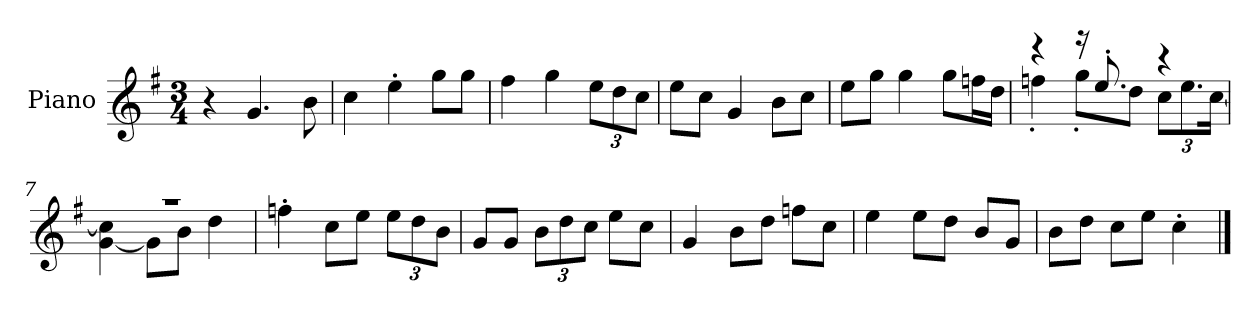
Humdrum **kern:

**kern
*part1
*staff1
*I"Piano
*I'P-no
*clefG2
*k[f#]
*M3/4
*MM177
=1
4r
4.g/
8b\
=2
4cc\
4ee'\
8gg\L
8gg\J
=3
4ff#\
4gg\
*Xbrackettup
12ee\L
12dd\
12cc\J
=4
8ee\L
8cc\J
4g/
8b\L
8cc\J
=5
8ee\L
8gg\J
4gg\
8gg\L
16ffn\L
16dd\JJ
=6
*^
4r	4ffn'\
16r	8gg'\L
8.ee'/	.
.	8dd\J
4r	12cc\L
.	12.ee\
.	[24cc\Jk
=7	=7
2.r	[4g\ 4cc\]
.	8g\L]
.	8b\J
.	4dd\
*v	*v
!!LO:LB:g=z
=8
4ffn'\
8cc\L
8ee\J
12ee\L
12dd\
12b\J
=9
8g/L
8g/J
12b\L
12dd\
12cc\J
8ee\L
8cc\J
=10
4g/
8b\L
8dd\J
8ffn\L
8cc\J
=11
4ee\
8ee\L
8dd\J
8b/L
8g/J
=12
8b\L
8dd\J
8cc\L
8ee\J
4cc'\
==
*-
